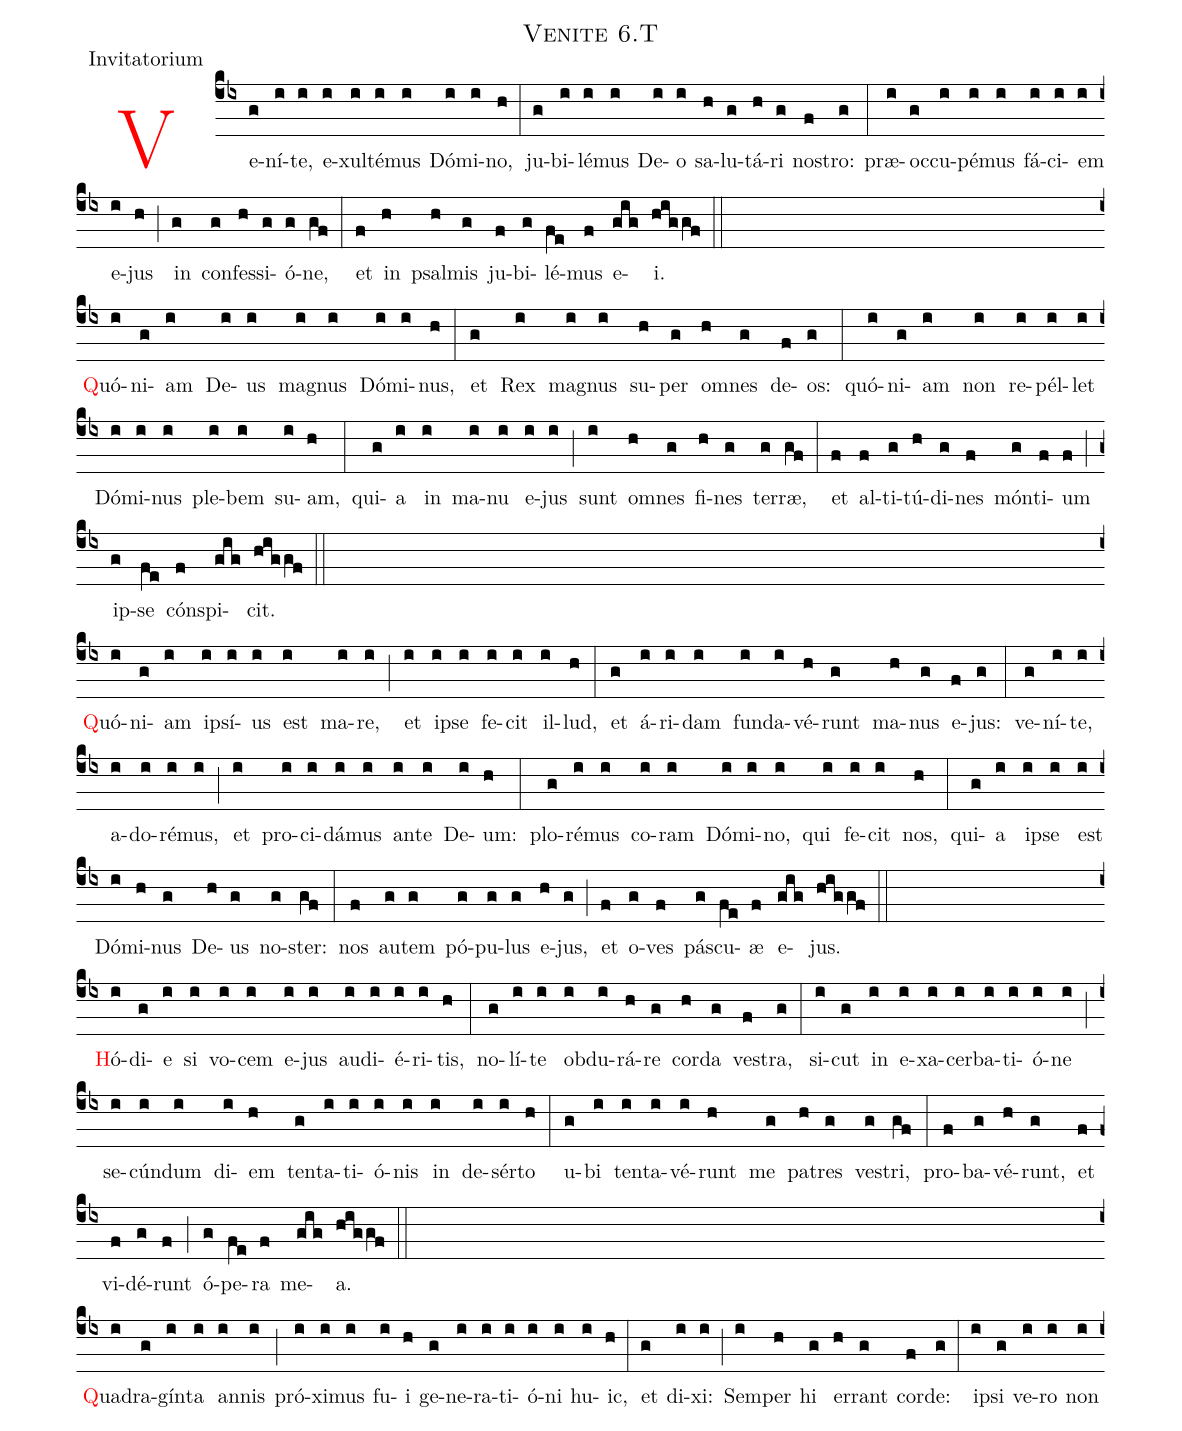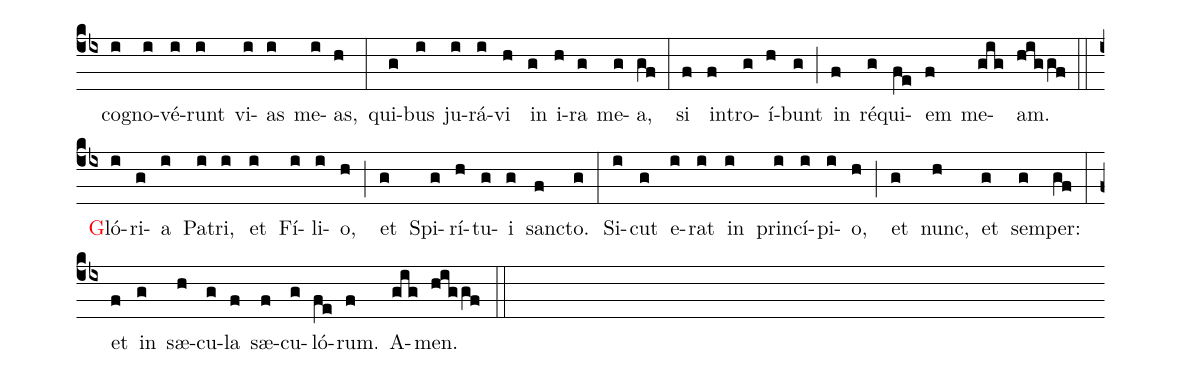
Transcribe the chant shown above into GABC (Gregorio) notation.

name:Venite 6.T ;
office-part: Invitatorium;
%%
.(cb4) <v>\frot{V}</v>e(g)ní(i)te,(i) e(i)xul(i)té(i)mus(i) Dó(i)mi(i)no,(h) (:)
ju(g)bi(i)lé(i)mus(i) De(i)o(i) sa(h)lu(g)tá(h)ri(g) no(f)stro:(g) (:)
præ(i)oc(g)cu(i)pé(i)mus(i) fá(i)ci(i)em(i) e(i)jus(h) (;)
in(g) con(g)fes(h)si(g)ó(g)ne,(gf) (:)
et(f) in(h) psal(h)mis(g) ju(f)bi(g)lé(fe)mus(f) e(gig)i.(higgf) (::) (Z)
 <v>\frot{Q}</v>uó(i)ni(g)am(i) De(i)us(i) mag(i)nus(i) Dó(i)mi(i)nus,(h) (:)
et(g) Rex(i) ma(i)gnus(i) su(h)per(g) om(h)nes(g) de(f)os:(g) (:)
quó(i)ni(g)am(i) non(i) re(i)pél(i)let(i) Dó(i)mi(i)nus(i) ple(i)bem(i) su(i)am,(h) (:)
qui(g)a(i) in(i) ma(i)nu(i) e(i)jus(i) (;) sunt(i) om(h)nes(g) fi(h)nes(g) ter(g)ræ,(gf) (:)
et(f) al(f)ti(g)tú(h)di(g)nes(f) món(g)ti(f)um(f) (;) ip(g)se(fe) cón(f)spi(gig)cit.(higgf) (::) (Z)
 <v>\frot{Q}</v>uó(i)ni(g)am(i) ip(i)sí(i)us(i) est(i) ma(i)re,(i) (;)
et(i) ip(i)se(i) fe(i)cit(i) il(i)lud,(h) (:)
et(g) á(i)ri(i)dam(i) fun(i)da(i)vé(h)runt(g) ma(h)nus(g) e(f)jus:(g) (:)
ve(g)ní(i)te,(i) a(i)do(i)ré(i)mus,(i) (;) et(i) pro(i)ci(i)dá(i)mus(i) an(i)te(i) De(i)um:(h) (:)
plo(g)ré(i)mus(i) co(i)ram(i) Dó(i)mi(i)no,(i) qui(i) fe(i)cit(i) nos,(h) (:)
qui(g)a(i) ip(i)se(i) est(i) Dó(i)mi(h)nus(g) De(h)us(g) no(g)ster:(gf) (:)
nos(f) au(g)tem(g) pó(g)pu(g)lus(g) e(h)jus,(g) (;)
et(f) o(g)ves(f) pá(g)scu(fe)æ(f) e(gig)jus.(higgf) (::) (Z)
<v>\frot{H}</v>ó(i)di(g)e(i) si(i) vo(i)cem(i) e(i)jus(i) au(i)di(i)é(i)ri(i)tis,(h) (:)
no(g)lí(i)te(i) ob(i)du(i)rá(h)re(g) cor(h)da(g) ve(f)stra,(g) (:)
si(i)cut(g) in(i) e(i)xa(i)cer(i)ba(i)ti(i)ó(i)ne(i) (;)
se(i)cún(i)dum(i) di(i)em(h) ten(g)ta(i)ti(i)ó(i)nis(i) in(i) de(i)sér(i)to(h) (:)
u(g)bi(i) ten(i)ta(i)vé(i)runt(h) me(g) pa(h)tres(g) ve(g)stri,(gf) (:)
pro(f)ba(g)vé(h)runt,(g) et(f) vi(f)dé(g)runt(f) (;) ó(g)pe(fe)ra(f) me(gig)a.(higgf) (::) (Z)
<v>\frot{Q}</v>ua(i)dra(g)gín(i)ta(i) an(i)nis(i) (;)
pró(i)xi(i)mus(i) fu(i)i(h) ge(g)ne(i)ra(i)ti(i)ó(i)ni(i) hu(i)ic,(h) (:)
et(g) di(i)xi:(i) (;) Sem(i)per(h) hi(g) er(h)rant(g) cor(f)de:(g) (:)
ip(i)si(g) ve(i)ro(i) non(i) co(i)gno(i)vé(i)runt(i) vi(i)as(i) me(i)as,(h) (:)
qui(g)bus(i) ju(i)rá(i)vi(h) in(g) i(h)ra(g) me(g)a,(gf) (:)
si(f) in(f)tro(g)í(h)bunt(g) (;) in(f) ré(g)qui(fe)em(f) me(gig)am.(higgf) (::) (Z)
<v>\frot{G}</v>ló(i)ri(g)a(i) Pa(i)tri,(i) et(i) Fí(i)li(i)o,(h) (;)
et(g) Spi(g)rí(h)tu(g)i(g) san(f)cto.(g) (:)
Si(i)cut(g) e(i)rat(i) in(i) prin(i)cí(i)pi(i)o,(h) (;)
et(g) nunc,(h) et(g) sem(g)per:(gf) (:)
et(f) in(g) sæ(h)cu(g)la(f) sæ(f)cu(g)ló(fe)rum.(f) A(gig)men.(higgf) (::)
